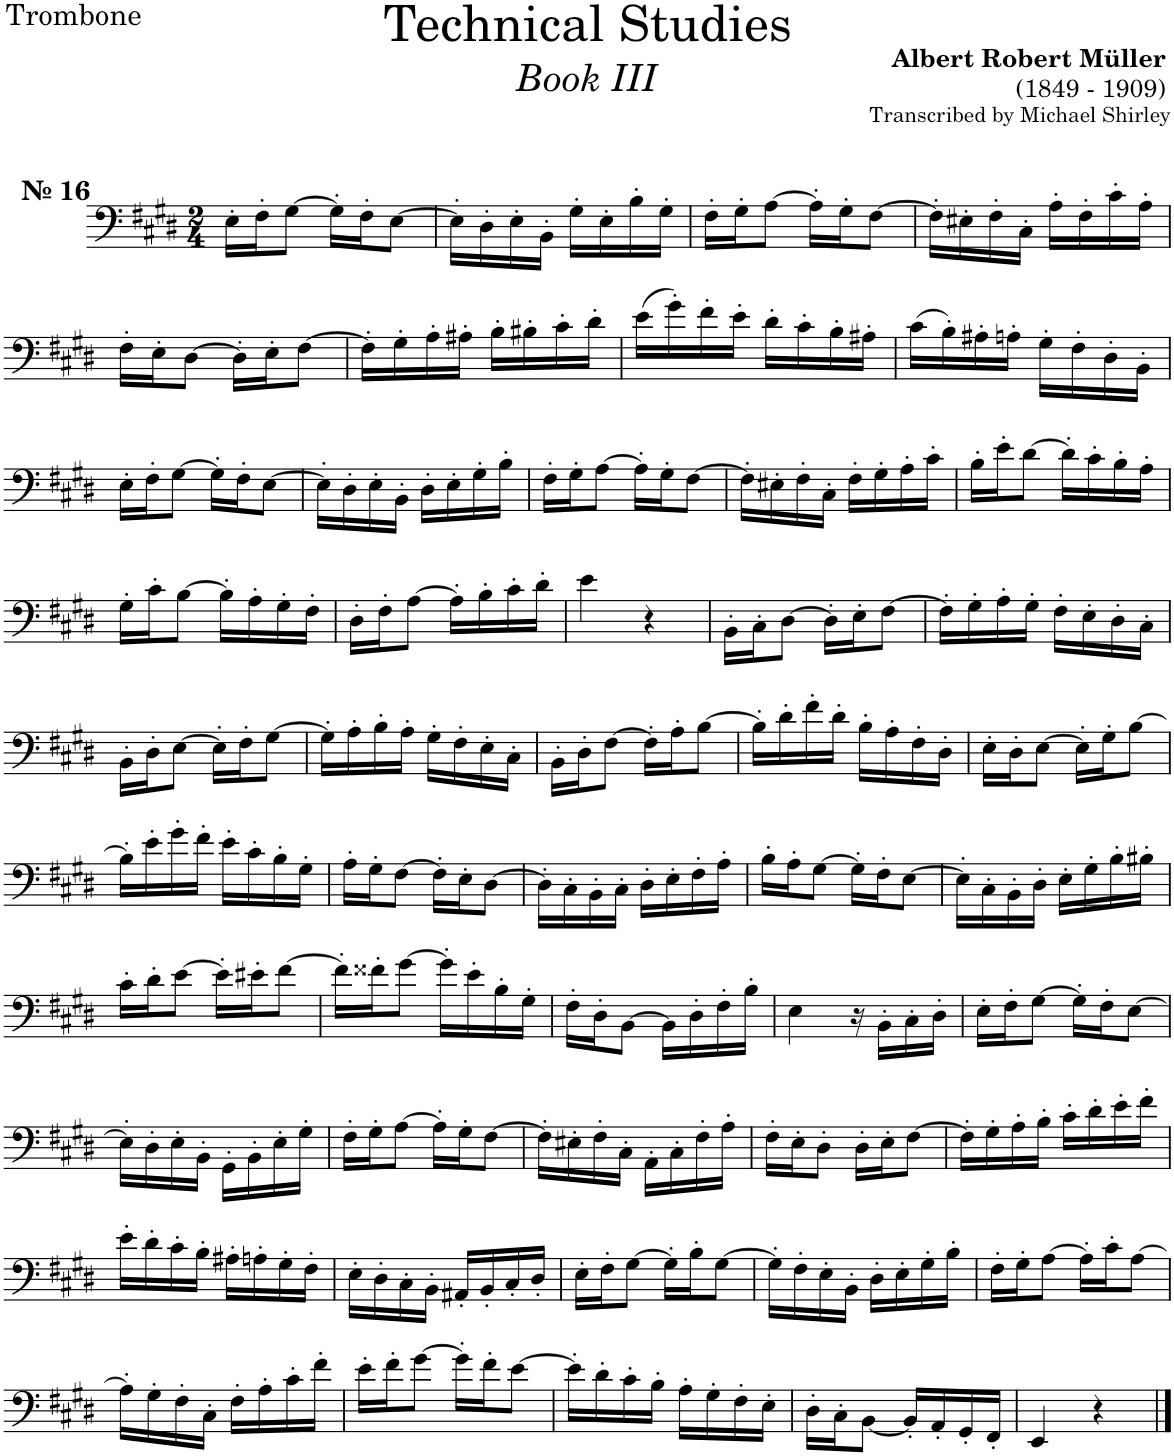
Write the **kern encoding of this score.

**kern
*part1
*staff1
*I"Trombone
*I'Tbn.
*clefF4
*k[f#c#g#d#]
*M2/4
=1
!LO:TX:a:B:t=№ 16
16E'\LL
16F#'\J
[>8G#\J
16G#'\LL]
16F#'\J
[>8E\J
=2
16E'\LL]
16D#'\
16E'\
16BB'\JJ
16G#'\LL
16E'\
16B'\
16G#'\JJ
=3
16F#'\LL
16G#'\J
[>8A\J
16A'\LL]
16G#'\J
[>8F#\J
=4
16F#'\LL]
16E#X'\
16F#'\
16C#'\JJ
16A'\LL
16F#'\
16c#'\
16A'\JJ
!!LO:LB:g=z
=5
16F#'\LL
16E'\J
[>8D#\J
16D#'\LL]
16E'\J
[>8F#\J
=6
16F#'\LL]
16G#'\
16A'\
16A#X'\JJ
16B'\LL
16B#X'\
16c#'\
16d#'\JJ
=7
(>16e\LL
16g#'\)
16f#'\
16e'\JJ
16d#'\LL
16c#'\
16B'\
16A#X'\JJ
=8
(>16c#\LL
16B'\)
16A#X'\
16An'\JJ
16G#'\LL
16F#'\
16D#'\
16BB'\JJ
!!LO:LB:g=z
=9
16E'\LL
16F#'\J
[>8G#\J
16G#'\LL]
16F#'\J
[>8E\J
=10
16E'\LL]
16D#'\
16E'\
16BB'\JJ
16D#'\LL
16E'\
16G#'\
16B'\JJ
=11
16F#'\LL
16G#'\J
[>8A\J
16A'\LL]
16G#'\J
[>8F#\J
=12
16F#'\LL]
16E#X'\
16F#'\
16C#'\JJ
16F#'\LL
16G#'\
16A'\
16c#'\JJ
=13
16B'\LL
16e'\J
[>8d#\J
16d#'\LL]
16c#'\
16B'\
16A'\JJ
!!LO:LB:g=z
=14
16G#'\LL
16c#'\J
[>8B\J
16B'\LL]
16A'\
16G#'\
16F#'\JJ
=15
16D#'\LL
16F#'\J
[>8A\J
16A'\LL]
16B'\
16c#'\
16d#'\JJ
=16
4e\
4r
=17
16BB'\LL
16C#'\J
[>8D#\J
16D#'\LL]
16E'\J
[>8F#\J
=18
16F#'\LL]
16G#'\
16A'\
16G#'\JJ
16F#'\LL
16E'\
16D#'\
16C#'\JJ
!!LO:LB:g=z
=19
16BB'\LL
16D#'\J
[>8E\J
16E'\LL]
16F#'\J
[>8G#\J
=20
16G#'\LL]
16A'\
16B'\
16A'\JJ
16G#'\LL
16F#'\
16E'\
16C#'\JJ
=21
16BB'\LL
16D#'\J
[>8F#\J
16F#'\LL]
16A'\J
[>8B\J
=22
16B'\LL]
16d#'\
16f#'\
16d#'\JJ
16B'\LL
16A'\
16F#'\
16D#'\JJ
=23
16E'\LL
16D#'\J
[>8E\J
16E'\LL]
16G#'\J
[>8B\J
!!LO:LB:g=z
=24
16B'\LL]
16e'\
16g#'\
16f#'\JJ
16e'\LL
16c#'\
16B'\
16G#'\JJ
=25
16A'\LL
16G#'\J
[>8F#\J
16F#'\LL]
16E'\J
[8D#\J
=26
16D#'\LL]
16C#'\
16BB'\
16C#'\JJ
16D#'\LL
16E'\
16F#'\
16A'\JJ
=27
16B'\LL
16A'\J
[>8G#\J
16G#'\LL]
16F#'\J
[8E\J
=28
16E'\LL]
16C#'\
16BB'\
16D#'\JJ
16E'\LL
16G#'\
16B'\
16B#X'\JJ
!!LO:LB:g=z
=29
16c#'\LL
16d#'\J
[>8e\J
16e'\LL]
16e#X'\J
[>8f#\J
=30
16f#'\LL]
16f##X'\J
[>8g#\J
16g#'\LL]
16e'\
16B'\
16G#'\JJ
=31
16F#'\LL
16D#'\J
[>8BB\J
16BB\LL]
16D#'\
16F#'\
16B'\JJ
=32
4E\
16r
16BB'\LL
16C#'\
16D#'\JJ
=33
16E'\LL
16F#'\J
[>8G#\J
16G#'\LL]
16F#'\J
[>8E\J
!!LO:LB:g=z
=34
16E'\LL]
16D#'\
16E'\
16BB'\JJ
16GG#'\LL
16BB'\
16E'\
16G#'\JJ
=35
16F#'\LL
16G#'\J
[>8A\J
16A'\LL]
16G#'\J
[>8F#\J
=36
16F#'\LL]
16E#X'\
16F#'\
16C#'\JJ
16AA'\LL
16C#'\
16F#'\
16A'\JJ
=37
16F#'\LL
16E'\J
8D#'\J
16D#'\LL
16E'\J
[>8F#\J
=38
16F#'\LL]
16G#'\
16A'\
16B'\JJ
16c#'\LL
16d#'\
16e'\
16f#'\JJ
!!LO:LB:g=z
=39
16e'\LL
16d#'\
16c#'\
16B'\JJ
16A#X'\LL
16An'\
16G#'\
16F#'\JJ
=40
16E'\LL
16D#'\
16C#'\
16BB'\JJ
16AA#X'/LL
16BB'/
16C#'/
16D#'/JJ
=41
16E'\LL
16F#'\J
[>8G#\J
16G#'\LL]
16B'\J
[>8G#\J
=42
16G#'\LL]
16F#'\
16E'\
16BB'\JJ
16D#'\LL
16E'\
16G#'\
16B'\JJ
=43
16F#'\LL
16G#'\J
[>8A\J
16A'\LL]
16c#'\J
[>8A\J
!!LO:LB:g=z
=44
16A'\LL]
16G#'\
16F#'\
16C#'\JJ
16F#'\LL
16A'\
16c#'\
16f#'\JJ
=45
16e'\LL
16f#'\J
[>8g#\J
16g#'\LL]
16f#'\J
[>8e\J
=46
16e'\LL]
16d#'\
16c#'\
16B'\JJ
16A'\LL
16G#'\
16F#'\
16E'\JJ
=47
16D#'\LL
16C#'\J
[<8BB\J
16BB'/LL]
16AA'/
16GG#'/
16FF#'/JJ
=48
4EE/
4r
==
*-
